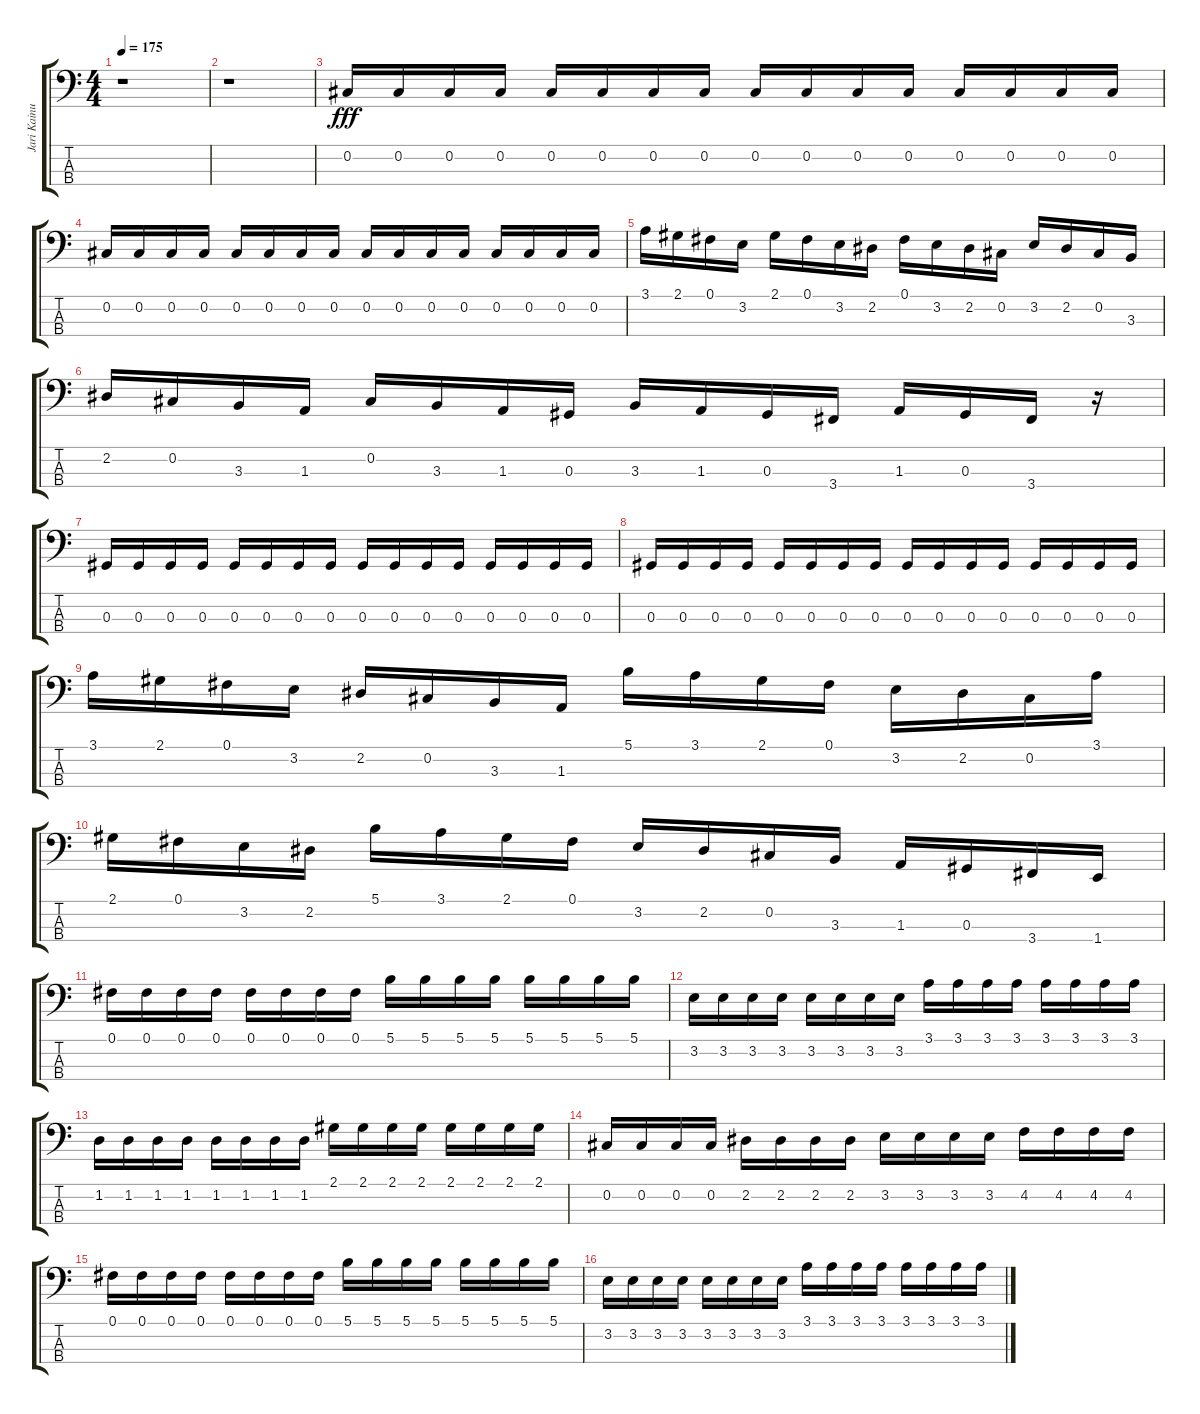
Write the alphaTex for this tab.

\track ("Jari Kainulainen " "Jari Kainu") {instrument electricbasspick}
\staff {score tabs}
\tuning (Gb2 Db2 Ab1 Eb1) {hide}
\ts (4 4)
\tempo 175
\clef f4
\ks c
r.1{dy fff} |
r.1 |
0.2.16 0.2.16 0.2.16 0.2.16 0.2.16 0.2.16 0.2.16 0.2.16 0.2.16 0.2.16 0.2.16 0.2.16 0.2.16 0.2.16 0.2.16 0.2.16 |
0.2.16 0.2.16 0.2.16 0.2.16 0.2.16 0.2.16 0.2.16 0.2.16 0.2.16 0.2.16 0.2.16 0.2.16 0.2.16 0.2.16 0.2.16 0.2.16 |
3.1.16 2.1.16 0.1.16 3.2.16 2.1.16 0.1.16 3.2.16 2.2.16 0.1.16 3.2.16 2.2.16 0.2.16 3.2.16 2.2.16 0.2.16 3.3.16 |
2.2.16 0.2.16 3.3.16 1.3.16 0.2.16 3.3.16 1.3.16 0.3.16 3.3.16 1.3.16 0.3.16 3.4.16 1.3.16 0.3.16 3.4.16 r.16 |
0.3.16 0.3.16 0.3.16 0.3.16 0.3.16 0.3.16 0.3.16 0.3.16 0.3.16 0.3.16 0.3.16 0.3.16 0.3.16 0.3.16 0.3.16 0.3.16 |
0.3.16 0.3.16 0.3.16 0.3.16 0.3.16 0.3.16 0.3.16 0.3.16 0.3.16 0.3.16 0.3.16 0.3.16 0.3.16 0.3.16 0.3.16 0.3.16 |
3.1.16 2.1.16 0.1.16 3.2.16 2.2.16 0.2.16 3.3.16 1.3.16 5.1.16 3.1.16 2.1.16 0.1.16 3.2.16 2.2.16 0.2.16 3.1.16 |
2.1.16 0.1.16 3.2.16 2.2.16 5.1.16 3.1.16 2.1.16 0.1.16 3.2.16 2.2.16 0.2.16 3.3.16 1.3.16 0.3.16 3.4.16 1.4.16 |
0.1.16 0.1.16 0.1.16 0.1.16 0.1.16 0.1.16 0.1.16 0.1.16 5.1.16 5.1.16 5.1.16 5.1.16 5.1.16 5.1.16 5.1.16 5.1.16 |
3.2.16 3.2.16 3.2.16 3.2.16 3.2.16 3.2.16 3.2.16 3.2.16 3.1.16 3.1.16 3.1.16 3.1.16 3.1.16 3.1.16 3.1.16 3.1.16 |
1.2.16 1.2.16 1.2.16 1.2.16 1.2.16 1.2.16 1.2.16 1.2.16 2.1.16 2.1.16 2.1.16 2.1.16 2.1.16 2.1.16 2.1.16 2.1.16 |
0.2.16 0.2.16 0.2.16 0.2.16 2.2.16 2.2.16 2.2.16 2.2.16 3.2.16 3.2.16 3.2.16 3.2.16 4.2.16 4.2.16 4.2.16 4.2.16 |
0.1.16 0.1.16 0.1.16 0.1.16 0.1.16 0.1.16 0.1.16 0.1.16 5.1.16 5.1.16 5.1.16 5.1.16 5.1.16 5.1.16 5.1.16 5.1.16 |
3.2.16 3.2.16 3.2.16 3.2.16 3.2.16 3.2.16 3.2.16 3.2.16 3.1.16 3.1.16 3.1.16 3.1.16 3.1.16 3.1.16 3.1.16 3.1.16
